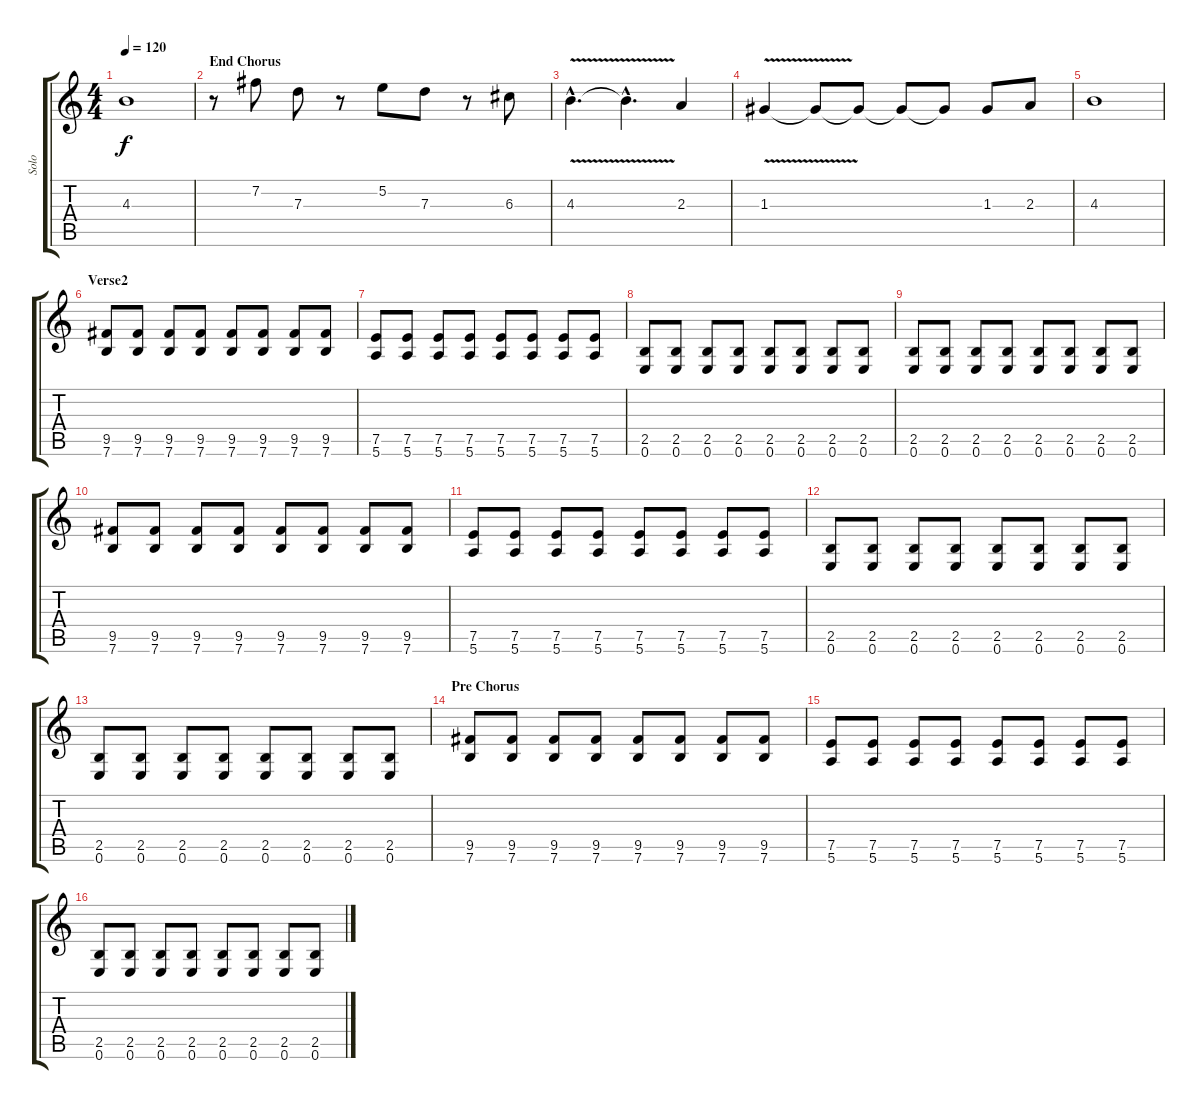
\track ("Solo" "Solo") {instrument distortionguitar}
\staff {score tabs}
\tuning (E4 B3 G3 D3 A2 E2) {hide}
\ts (4 4)
\tempo 120
\clef g2
\ks c
4.3.1{dy f} |
\section ("" "End Chorus")
r.8 7.2.8 7.3.8 r.8 5.2.8 7.3.8 r.8 6.3.8 |
4.3{v hac}.4{d} 4.3{hac t}.4{d} 2.3.4 |
1.3{v}.4 1.3{t}.8 1.3{t}.8 1.3{t}.8 1.3{t}.8 1.3.8 2.3.8 |
4.3.1 |
\section ("" "Verse2")
(9.5 7.6).8{volume 6 instrument distortionguitar} (9.5 7.6).8{volume 6 instrument distortionguitar} (9.5 7.6).8{volume 6 instrument distortionguitar} (9.5 7.6).8{volume 6 instrument distortionguitar} (9.5 7.6).8{volume 6 instrument distortionguitar} (9.5 7.6).8{volume 6 instrument distortionguitar} (9.5 7.6).8{volume 6 instrument distortionguitar} (9.5 7.6).8{volume 6 instrument distortionguitar} |
(7.5 5.6).8{volume 6 instrument distortionguitar} (7.5 5.6).8{volume 6 instrument distortionguitar} (7.5 5.6).8{volume 6 instrument distortionguitar} (7.5 5.6).8{volume 6 instrument distortionguitar} (7.5 5.6).8{volume 6 instrument distortionguitar} (7.5 5.6).8{volume 6 instrument distortionguitar} (7.5 5.6).8{volume 6 instrument distortionguitar} (7.5 5.6).8{volume 6 instrument distortionguitar} |
(2.5 0.6).8{volume 6 instrument distortionguitar} (2.5 0.6).8{volume 6 instrument distortionguitar} (2.5 0.6).8{volume 6 instrument distortionguitar} (2.5 0.6).8{volume 6 instrument distortionguitar} (2.5 0.6).8{volume 6 instrument distortionguitar} (2.5 0.6).8{volume 6 instrument distortionguitar} (2.5 0.6).8{volume 6 instrument distortionguitar} (2.5 0.6).8{volume 6 instrument distortionguitar} |
(2.5 0.6).8{volume 6 instrument distortionguitar} (2.5 0.6).8{volume 6 instrument distortionguitar} (2.5 0.6).8{volume 6 instrument distortionguitar} (2.5 0.6).8{volume 6 instrument distortionguitar} (2.5 0.6).8{volume 6 instrument distortionguitar} (2.5 0.6).8{volume 6 instrument distortionguitar} (2.5 0.6).8{volume 6 instrument distortionguitar} (2.5 0.6).8{volume 6 instrument distortionguitar} |
(9.5 7.6).8{volume 6 instrument distortionguitar} (9.5 7.6).8{volume 6 instrument distortionguitar} (9.5 7.6).8{volume 6 instrument distortionguitar} (9.5 7.6).8{volume 6 instrument distortionguitar} (9.5 7.6).8{volume 6 instrument distortionguitar} (9.5 7.6).8{volume 6 instrument distortionguitar} (9.5 7.6).8{volume 6 instrument distortionguitar} (9.5 7.6).8{volume 6 instrument distortionguitar} |
(7.5 5.6).8{volume 6 instrument distortionguitar} (7.5 5.6).8{volume 6 instrument distortionguitar} (7.5 5.6).8{volume 6 instrument distortionguitar} (7.5 5.6).8{volume 6 instrument distortionguitar} (7.5 5.6).8{volume 6 instrument distortionguitar} (7.5 5.6).8{volume 6 instrument distortionguitar} (7.5 5.6).8{volume 6 instrument distortionguitar} (7.5 5.6).8{volume 6 instrument distortionguitar} |
(2.5 0.6).8{volume 6 instrument distortionguitar} (2.5 0.6).8{volume 6 instrument distortionguitar} (2.5 0.6).8{volume 6 instrument distortionguitar} (2.5 0.6).8{volume 6 instrument distortionguitar} (2.5 0.6).8{volume 6 instrument distortionguitar} (2.5 0.6).8{volume 6 instrument distortionguitar} (2.5 0.6).8{volume 6 instrument distortionguitar} (2.5 0.6).8{volume 6 instrument distortionguitar} |
(2.5 0.6).8{volume 6 instrument distortionguitar} (2.5 0.6).8{volume 6 instrument distortionguitar} (2.5 0.6).8{volume 6 instrument distortionguitar} (2.5 0.6).8{volume 6 instrument distortionguitar} (2.5 0.6).8{volume 6 instrument distortionguitar} (2.5 0.6).8{volume 6 instrument distortionguitar} (2.5 0.6).8{volume 6 instrument distortionguitar} (2.5 0.6).8{volume 6 instrument distortionguitar} |
\section ("" "Pre Chorus")
(9.5 7.6).8{volume 6 instrument distortionguitar} (9.5 7.6).8{volume 6 instrument distortionguitar} (9.5 7.6).8{volume 6 instrument distortionguitar} (9.5 7.6).8{volume 6 instrument distortionguitar} (9.5 7.6).8{volume 6 instrument distortionguitar} (9.5 7.6).8{volume 6 instrument distortionguitar} (9.5 7.6).8{volume 6 instrument distortionguitar} (9.5 7.6).8{volume 6 instrument distortionguitar} |
(7.5 5.6).8{volume 6 instrument distortionguitar} (7.5 5.6).8{volume 6 instrument distortionguitar} (7.5 5.6).8{volume 6 instrument distortionguitar} (7.5 5.6).8{volume 6 instrument distortionguitar} (7.5 5.6).8{volume 6 instrument distortionguitar} (7.5 5.6).8{volume 6 instrument distortionguitar} (7.5 5.6).8{volume 6 instrument distortionguitar} (7.5 5.6).8{volume 6 instrument distortionguitar} |
(2.5 0.6).8{volume 6 instrument distortionguitar} (2.5 0.6).8{volume 6 instrument distortionguitar} (2.5 0.6).8{volume 6 instrument distortionguitar} (2.5 0.6).8{volume 6 instrument distortionguitar} (2.5 0.6).8{volume 6 instrument distortionguitar} (2.5 0.6).8{volume 6 instrument distortionguitar} (2.5 0.6).8{volume 6 instrument distortionguitar} (2.5 0.6).8{volume 6 instrument distortionguitar}
